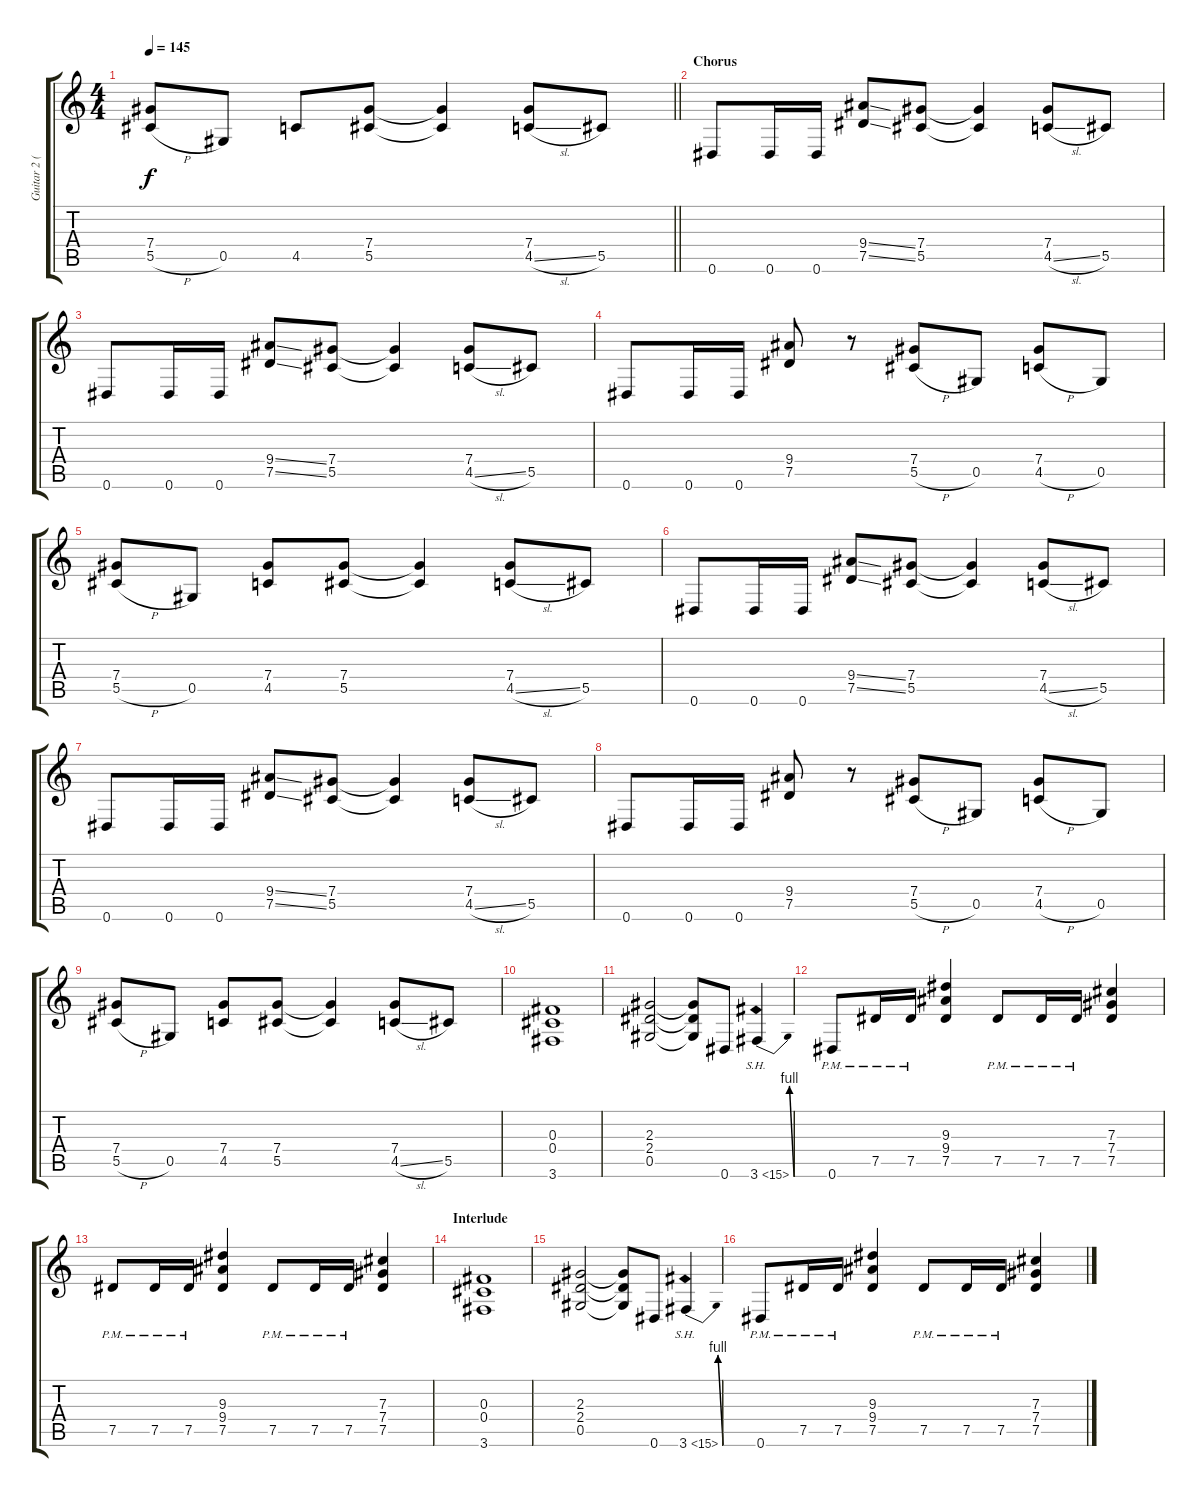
\track ("Guitar 2 (Slash)" "Guitar 2 (") {instrument overdrivenguitar}
\staff {score tabs}
\tuning (Eb4 Bb3 Gb3 Db3 Ab2 Eb2) {hide}
\ts (4 4)
\tempo 145
\clef g2
\barLineRight lightlight
\ks c
(7.4 5.5{h}).8{dy f} 0.5.8 4.5.8 (7.4 5.5).8 (7.4{t} 5.5{t}).4 (7.4 4.5{sl}).8 5.5.8 |
\section ("" "Chorus")
0.6.8 0.6.16 0.6.16 (9.4{ss} 7.5{ss}).8 (7.4 5.5).8 (7.4{t} 5.5{t}).4 (7.4 4.5{sl}).8 5.5.8 |
0.6.8 0.6.16 0.6.16 (9.4{ss} 7.5{ss}).8 (7.4 5.5).8 (7.4{t} 5.5{t}).4 (7.4 4.5{sl}).8 5.5.8 |
0.6.8 0.6.16 0.6.16 (9.4 7.5).8 r.8 (7.4 5.5{h}).8 0.5.8 (7.4 4.5{h}).8 0.5.8 |
(7.4 5.5{h}).8 0.5.8 (7.4 4.5).8 (7.4 5.5).8 (7.4{t} 5.5{t}).4 (7.4 4.5{sl}).8 5.5.8 |
0.6.8 0.6.16 0.6.16 (9.4{ss} 7.5{ss}).8 (7.4 5.5).8 (7.4{t} 5.5{t}).4 (7.4 4.5{sl}).8 5.5.8 |
0.6.8 0.6.16 0.6.16 (9.4{ss} 7.5{ss}).8 (7.4 5.5).8 (7.4{t} 5.5{t}).4 (7.4 4.5{sl}).8 5.5.8 |
0.6.8 0.6.16 0.6.16 (9.4 7.5).8 r.8 (7.4 5.5{h}).8 0.5.8 (7.4 4.5{h}).8 0.5.8 |
(7.4 5.5{h}).8 0.5.8 (7.4 4.5).8 (7.4 5.5).8 (7.4{t} 5.5{t}).4 (7.4 4.5{sl}).8 5.5.8 |
(0.3 0.4 3.6).1 |
(2.3 2.4 0.5).2 (2.3{t} 2.4{t} 0.5{t}).8 0.6.8 3.6{be (bend 0 0 60 4) sh 12}.4 |
0.6{pm}.8 7.5{pm}.16 7.5{pm}.16 (9.3 9.4 7.5).4 7.5{pm}.8 7.5{pm}.16 7.5{pm}.16 (7.3 7.4 7.5).4 |
7.5{pm}.8 7.5{pm}.16 7.5{pm}.16 (9.3 9.4 7.5).4 7.5{pm}.8 7.5{pm}.16 7.5{pm}.16 (7.3 7.4 7.5).4 |
\section ("" "Interlude")
(0.3 0.4 3.6).1 |
(2.3 2.4 0.5).2 (2.3{t} 2.4{t} 0.5{t}).8 0.6.8 3.6{be (bend 0 0 60 4) sh 12}.4 |
0.6{pm}.8 7.5{pm}.16 7.5{pm}.16 (9.3 9.4 7.5).4 7.5{pm}.8 7.5{pm}.16 7.5{pm}.16 (7.3 7.4 7.5).4
